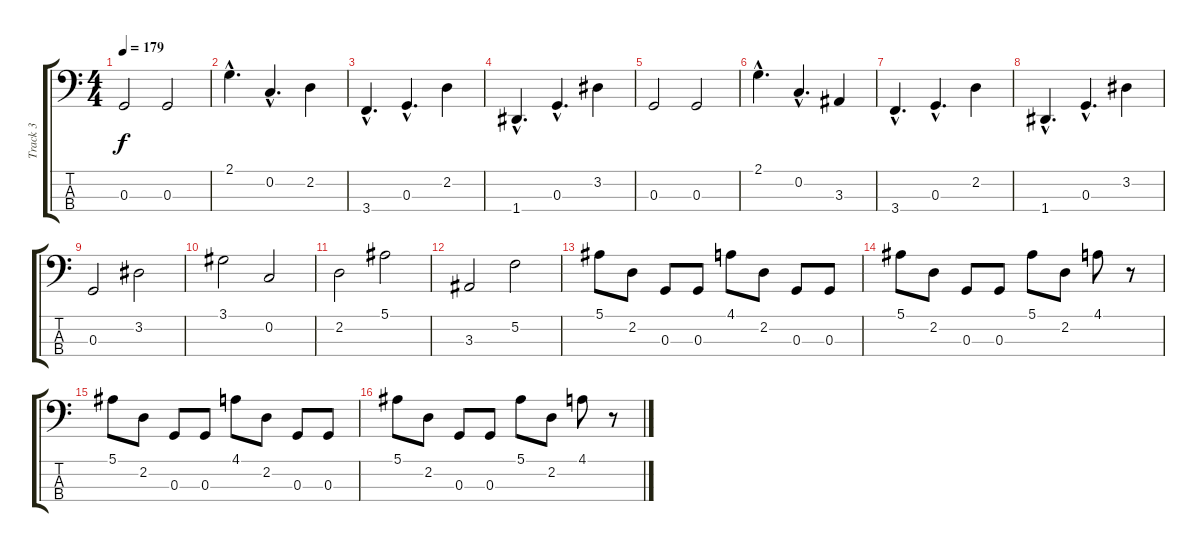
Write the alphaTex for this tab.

\track ("Track 3" "Track 3") {instrument electricbassfinger}
\staff {score tabs}
\tuning (F2 C2 G1 D1) {hide}
\ts (4 4)
\tempo 179
\clef f4
\ks c
0.3.2{dy f} 0.3.2 |
2.1{hac}.4{d} 0.2{hac}.4{d} 2.2.4 |
3.4{hac}.4{d} 0.3{hac}.4{d} 2.2.4 |
1.4{hac}.4{d} 0.3{hac}.4{d} 3.2.4 |
0.3.2 0.3.2 |
2.1{hac}.4{d} 0.2{hac}.4{d} 3.3.4 |
3.4{hac}.4{d} 0.3{hac}.4{d} 2.2.4 |
1.4{hac}.4{d} 0.3{hac}.4{d} 3.2.4 |
0.3.2 3.2.2 |
3.1.2 0.2.2 |
2.2.2 5.1.2 |
3.3.2 5.2.2 |
5.1.8 2.2.8 0.3.8 0.3.8 4.1.8 2.2.8 0.3.8 0.3.8 |
5.1.8 2.2.8 0.3.8 0.3.8 5.1.8 2.2.8 4.1.8 r.8 |
5.1.8 2.2.8 0.3.8 0.3.8 4.1.8 2.2.8 0.3.8 0.3.8 |
5.1.8 2.2.8 0.3.8 0.3.8 5.1.8 2.2.8 4.1.8 r.8
